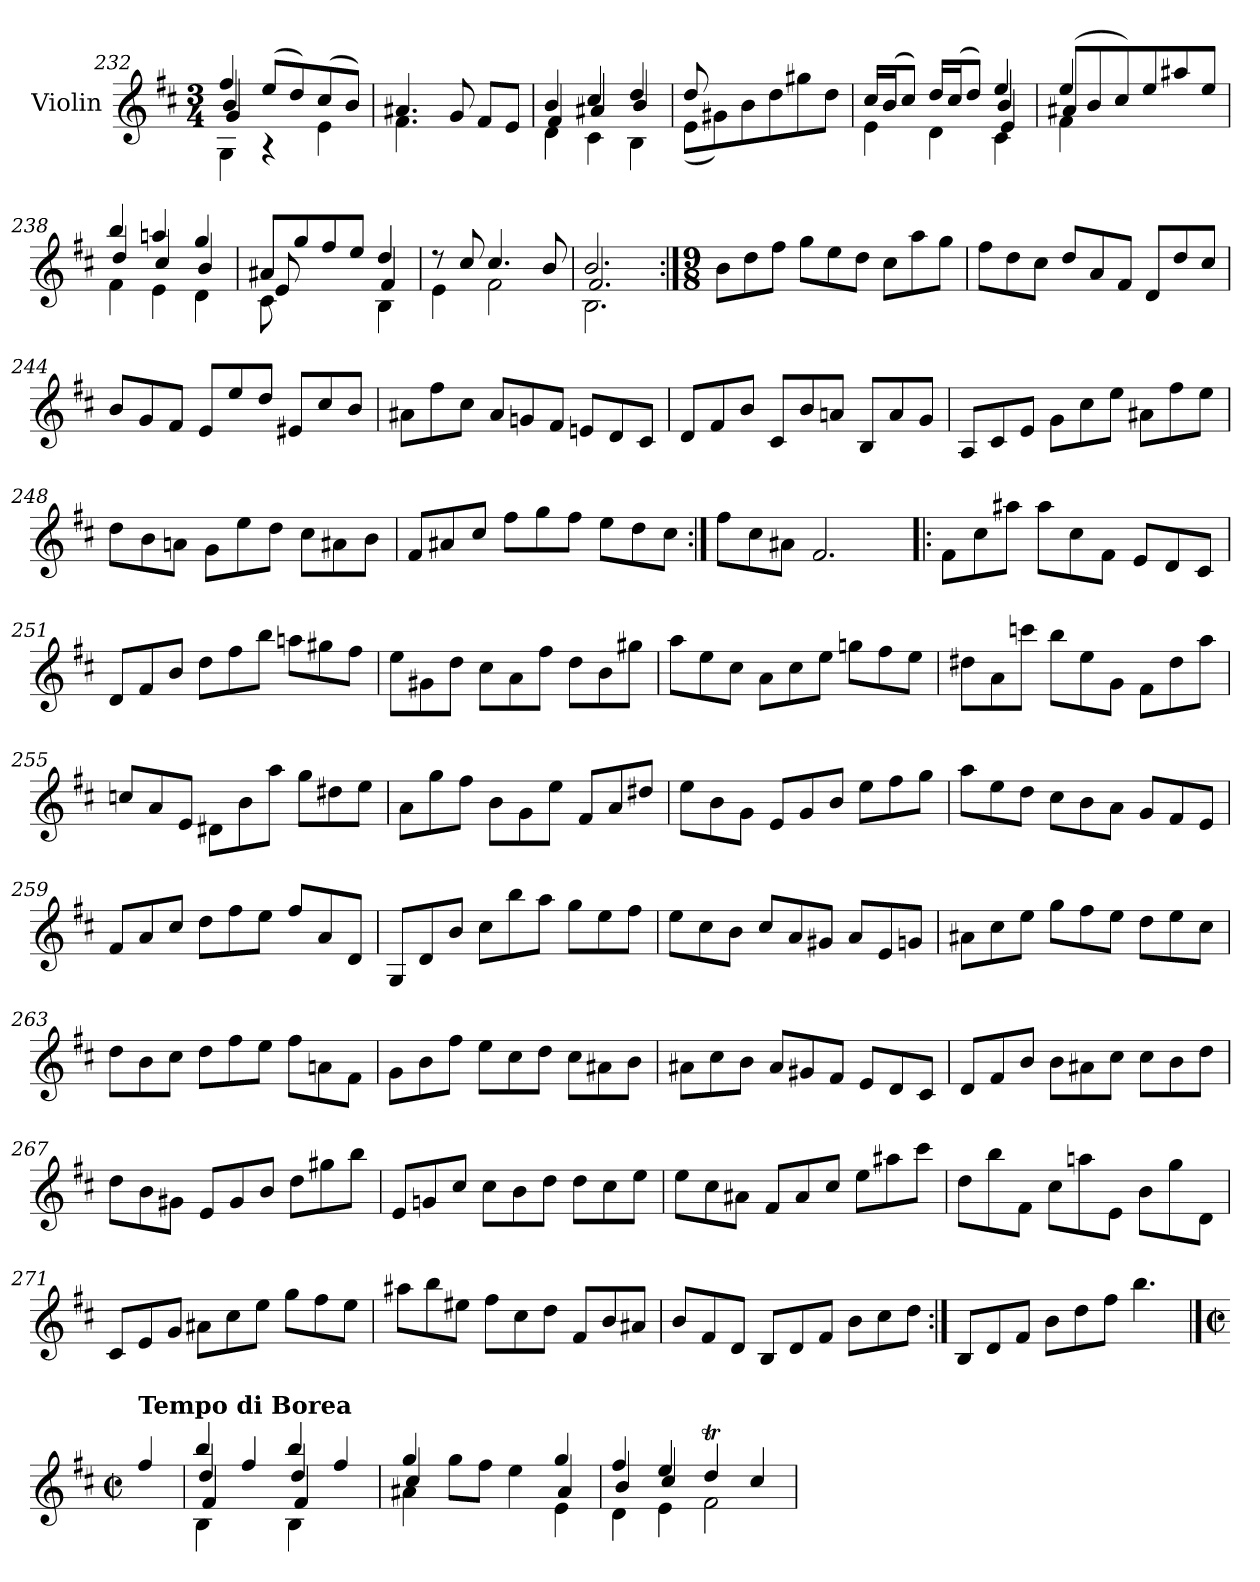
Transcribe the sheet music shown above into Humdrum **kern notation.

**kern
*part1
*staff1
*I"Violin
*I'Vln.
*clefG2
*k[f#c#]
*M3/4
=232
*^
*	*^
*	*	*^
4ff#/	4G\	4b/	4g/
(8ee/L	4r	4ryy	4ryy
8dd/)	.	.	.
(8cc#/	4e\	4ryy	4ryy
8b/J)	.	.	.
*	*v	*v	*v
!!LO:LB:g=z
=233	=233
4.a#X/	4.f#\
8g/	8ryy
8f#/L	4ryy
8e/J	.
=234	=234
*	*^
4b/	4d\	4f#/
4cc#/	4c#\	4a#X/
4dd/	4B\	4b/
*	*v	*v
=235	=235
8dd/	(8e\L
8ryy	8g#X\)
4ryy	8b\
.	8dd\
4ryy	8gg#X\
.	8dd\J
=236	=236
*^	*^
16cc#/LL	4e\	4ryy	4ryy
(16b/J	.	.	.
8cc#/J)	.	.	.
16dd/LL	4d\	4ryy	4ryy
(16cc#/J	.	.	.
8dd/J)	.	.	.
4ee/	4c#\	4b/	4e/
*	*	*v	*v
=237	=237	=237
4ee/	4f#\	(8a#X/L
.	.	8b/
4ryy	4ryy	8cc#/)
.	.	8ee/
4ryy	4ryy	8aa#X/
.	.	8ee/J
=238	=238	=238
4bb/	4f#\	4dd/
4aan/	4e\	4cc#/
4gg/	4d\	4b/
=239	=239	=239
8a#X/L	8c#\	8e/
8gg/	8ryy	8ryy
8ff#/	4ryy	4ryy
8ee/J	.	.
4dd/	4B\	4f#/
*	*v	*v
=240	=240
8r	4e\
8cc#/	.
4.cc#/	2f#\
8b/	.
=241	=241
*	*^
2.b/	2.B\	2.f#/
*v	*v	*v
!!LO:PB:g=z
=242:|!
*M9/8
*^
*	*^
!LO:TX:a:B:t=Double	!	!
*v	*v	*v
8b\L
8dd\
8ff#\J
8gg\L
8ee\
8dd\J
8cc#\L
8aa\
8gg\J
=243
8ff#\L
8dd\
8cc#\J
8dd/L
8a/
8f#/J
8d/L
8dd/
8cc#/J
=244
8b/L
8g/
8f#/J
8e/L
8ee/
8dd/J
8e#X/L
8cc#/
8b/J
=245
8a#X\L
8ff#\
8cc#\J
8a#/L
8gn/
8f#/J
8en/L
8d/
8c#/J
=246
8d/L
8f#/
8b/J
8c#/L
8b/
8an/J
8B/L
8a/
8g/J
=247
8A/L
8c#/
8e/J
8g\L
8cc#\
8ee\J
8a#X\L
8ff#\
8ee\J
!!LO:LB:g=z
=248
8dd\L
8b\
8an\J
8g\L
8ee\
8dd\J
8cc#\L
8a#X\
8b\J
=249
8f#/L
8a#X/
8cc#/J
8ff#\L
8gg\
8ff#\J
8ee\L
8dd\
8cc#\J
=249X9:|!
8ff#\L
8cc#\
8a#X\J
2.f#/
=250!|:
8f#\L
8cc#\
8aa#X\J
8aa#\L
8cc#\
8f#\J
8e/L
8d/
8c#/J
=251
8d/L
8f#/
8b/J
8dd\L
8ff#\
8bb\J
8aan\L
8gg#X\
8ff#\J
=252
8ee\L
8g#X\
8dd\J
8cc#\L
8a\
8ff#\J
8dd\L
8b\
8gg#X\J
!!LO:LB:g=z
=253
8aa\L
8ee\
8cc#\J
8a\L
8cc#\
8ee\J
8ggn\L
8ff#\
8ee\J
=254
8dd#X\L
8a\
8cccn\J
8bb\L
8ee\
8g\J
8f#\L
8dd#\
8aa\J
=255
8ccn/L
8a/
8e/J
8d#X\L
8b\
8aa\J
8gg\L
8dd#X\
8ee\J
=256
8a\L
8gg\
8ff#\J
8b\L
8g\
8ee\J
8f#/L
8a/
8dd#X/J
=257
8ee\L
8b\
8g\J
8e/L
8g/
8b/J
8ee\L
8ff#\
8gg\J
=258
8aa\L
8ee\
8dd\J
8cc#\L
8b\
8a\J
8g/L
8f#/
8e/J
!!LO:LB:g=z
=259
8f#/L
8a/
8cc#/J
8dd\L
8ff#\
8ee\J
8ff#/L
8a/
8d/J
=260
8G/L
8d/
8b/J
8cc#\L
8bb\
8aa\J
8gg\L
8ee\
8ff#\J
=261
8ee\L
8cc#\
8b\J
8cc#/L
8a/
8g#X/J
8a/L
8e/
8gn/J
=262
8a#X\L
8cc#\
8ee\J
8gg\L
8ff#\
8ee\J
8dd\L
8ee\
8cc#\J
=263
8dd\L
8b\
8cc#\J
8dd\L
8ff#\
8ee\J
8ff#\L
8an\
8f#\J
=264
8g\L
8b\
8ff#\J
8ee\L
8cc#\
8dd\J
8cc#\L
8a#X\
8b\J
!!LO:LB:g=z
=265
8a#X\L
8cc#\
8b\J
8a#/L
8g#X/
8f#/J
8e/L
8d/
8c#/J
=266
8d/L
8f#/
8b/J
8b\L
8a#X\
8cc#\J
8cc#\L
8b\
8dd\J
=267
8dd\L
8b\
8g#X\J
8e/L
8g#/
8b/J
8dd\L
8gg#X\
8bb\J
=268
8e/L
8gn/
8cc#/J
8cc#\L
8b\
8dd\J
8dd\L
8cc#\
8ee\J
=269
8ee\L
8cc#\
8a#X\J
8f#/L
8a#/
8cc#/J
8ee\L
8aa#X\
8ccc#\J
!!LO:LB:g=z
=270
8dd\L
8bb\
8f#\J
8cc#\L
8aan\
8e\J
8b\L
8gg\
8d\J
=271
8c#/L
8e/
8g/J
8a#X\L
8cc#\
8ee\J
8gg\L
8ff#\
8ee\J
=272
8aa#X\L
8bb\
8ee#X\J
8ff#\L
8cc#\
8dd\J
8f#/L
8b/
8a#X/J
=273
8b/L
8f#/
8d/J
8B/L
8d/
8f#/J
8b\L
8cc#\
8dd\J
=273X10:|!
8B/L
8d/
8f#/J
8b\L
8dd\
8ff#\J
4.bb\
!!LO:LB:g=z
==273X11
*M2/2
*met(c|)
!LO:TX:a:B:t=Tempo di Borea
4ff#/
=274
*^
*	*^
*	*	*^
4bb/	4B\	4dd/	4f#/
4ff#/	4ryy	4ryy	4ryy
4bb/	4B\	4dd/	4f#/
4ff#/	4ryy	4ryy	4ryy
*	*	*v	*v
=275	=275	=275
4gg/	4a#X\	4cc#/
8gg\L	4ryy	4ryy
8ff#\J	.	.
4ee\	4ryy	4ryy
4gg/	4e\	4a#/
=276	=276	=276
4ff#/	4d\	4b/
4ee/	4e\	4cc#/
4ddT/	2f#\	2ryy
4cc#/	.	.
*v	*v	*v
=
*-
